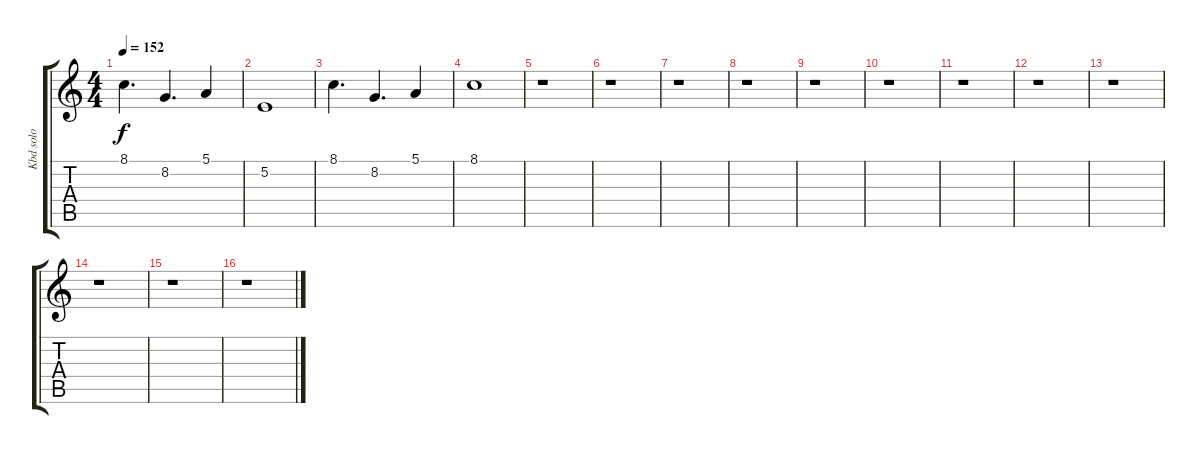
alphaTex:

\track ("Kbd solo" "Kbd solo") {instrument drawbarorgan}
\staff {score tabs}
\tuning (E4 B3 G3 D3 A2 E2) {hide}
\ts (4 4)
\tempo 152
\clef g2
\ks c
8.1.4{d dy f} 8.2.4{d} 5.1.4 |
5.2.1 |
8.1.4{d} 8.2.4{d} 5.1.4 |
8.1.1 |
r.1 |
r.1 |
r.1 |
r.1 |
r.1 |
r.1 |
r.1 |
r.1 |
r.1 |
r.1 |
r.1 |
r.1
